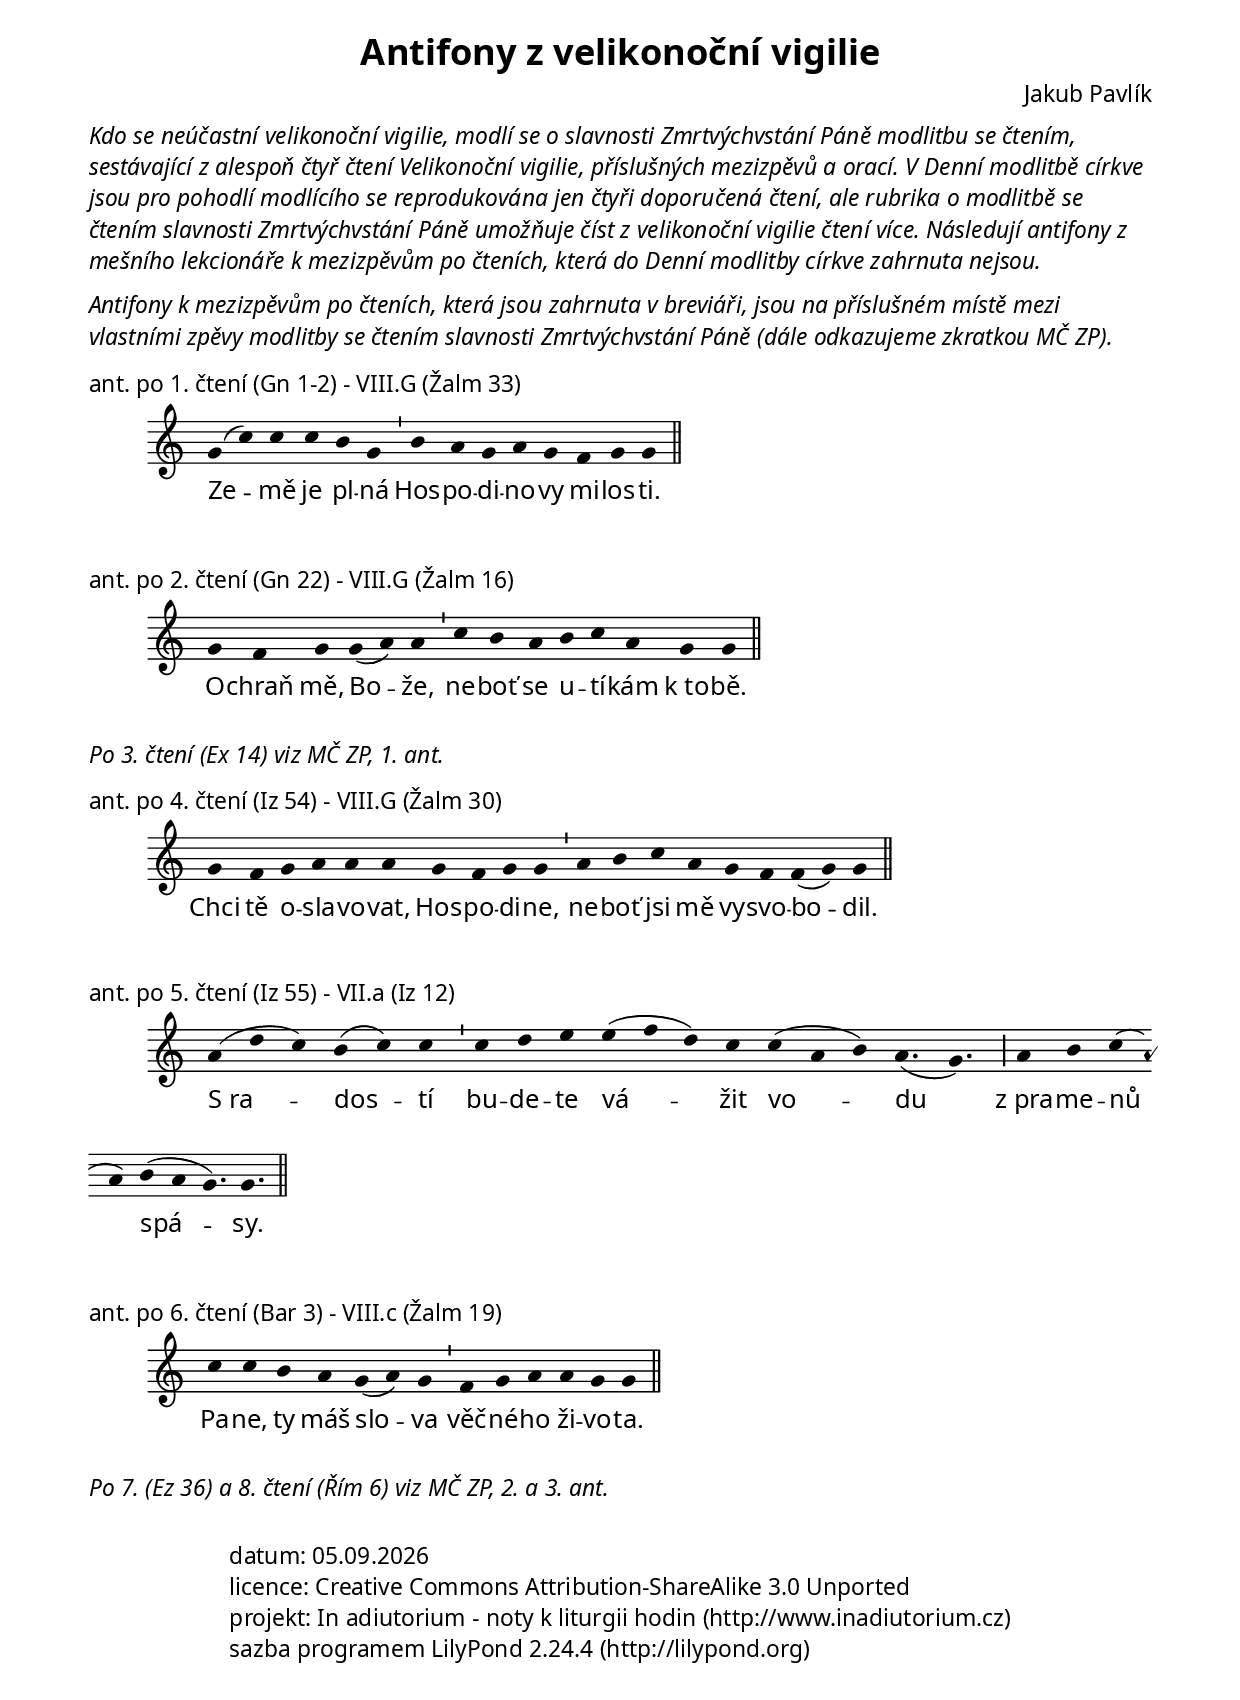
\version "2.19.83"

\include "spolecne.ly"

\header {
  title = "Antifony z velikonoční vigilie"
  composer = "Jakub Pavlík"
}

\markup\wordwrap\italic{
  Kdo se neúčastní velikonoční vigilie, modlí se o slavnosti Zmrtvýchvstání Páně modlitbu se čtením,
  sestávající z alespoň čtyř čtení Velikonoční vigilie, příslušných mezizpěvů a orací.
  V Denní modlitbě církve jsou pro pohodlí modlícího se reprodukována jen čtyři doporučená čtení,
  ale rubrika o modlitbě se čtením slavnosti Zmrtvýchvstání Páně umožňuje číst z velikonoční vigilie čtení více.
  Následují antifony z mešního lekcionáře k mezizpěvům po čteních, která do Denní modlitby církve
  zahrnuta nejsou.
}
\markup\wordwrap\italic{
  Antifony k mezizpěvům po čteních, která jsou zahrnuta v breviáři, jsou na příslušném místě
  mezi vlastními zpěvy modlitby se čtením slavnosti Zmrtvýchvstání Páně
  (dále odkazujeme zkratkou MČ ZP).
}

\score {
  \relative c'' {
    \choralniRezim
    g4( c) c c b g \barMin b a g a g f g g \barFinalis
  }
  \addlyrics {
    Ze -- mě je pl -- ná
    Hos -- po -- di -- no -- vy mi -- los -- ti.
  }
  \header {
    quid = "ant. po 1. čtení (Gn 1-2)"
    modus = "VIII"
    differentia = "G"
    psalmus = "Žalm 33"
    fial = "antifony/velikonoce_tyden1_3utery.ly#rch-a3?-aleluja"
    id = "mc-xa1"
    piece = \markup {\sestavTitulek}
  }
}

\score {
  \relative c'' {
    \choralniRezim
    g4 f g g( a) a \barMin
    c b a b c a g g \barFinalis
  }
  \addlyrics {
    O -- chraň mě, Bo -- že,
    ne -- boť se u -- tí -- kám k_to -- bě.
  }
  \header {
    quid = "ant. po 2. čtení (Gn 22)"
    modus = "VIII"
    differentia = "G"
    psalmus = "Žalm 16"
    id = "mc-xa2"
    piece = \markup {\sestavTitulek}
  }
}

\markup\italic{Po 3. čtení (Ex 14) viz MČ ZP, 1. ant.}

\score {
  \relative c'' {
    \choralniRezim
    g4 f g a a a g f g g \barMin
    a b c a g f f( g) g \barFinalis
  }
  \addlyrics {
    Chci tě o -- sla -- vo -- vat, Hos -- po -- di -- ne,
    ne -- boť jsi mě vy -- svo -- bo -- dil.
  }
  \header {
    quid = "ant. po 4. čtení (Iz 54)"
    modus = "VIII"
    differentia = "G"
    psalmus = "Žalm 30"
    id = "mc-xa4"
    piece = \markup {\sestavTitulek}
  }
}

\score {
  \relative c'' {
    \choralniRezim
    a4( d c) b( c) c \barMin
    c d e e( f d) c c( a b) a4.( g) \barMaior
    a4 b c( a) b( a g4.) g \barFinalis
  }
  \addlyrics {
    S_ra -- dos -- tí
    bu -- de -- te vá -- žit vo -- du
    z_pra -- me -- nů spá -- sy.
  }
  \header {
    quid = "ant. po 5. čtení (Iz 55)"
    modus = "VII"
    differentia = "a"
    psalmus = "Iz 12"
    fial = "antifony/velikonoce_tyden2_5ctvrtek.ly#rch-a2?-aleluja"
    id = "mc-xa5"
    piece = \markup {\sestavTitulek}
  }
}

\score {
  \relative c'' {
    \choralniRezim
    c4 c b a g( a) g \barMin
    f g a a g g \barFinalis
  }
  \addlyrics {
    Pa -- ne, ty máš slo -- va
    věč -- né -- ho ži -- vo -- ta.
  }
  \header {
    quid = "ant. po 6. čtení (Bar 3)"
    modus = "VIII"
    differentia = "c"
    psalmus = "Žalm 19"
    id = "mc-xa6"
    piece = \markup {\sestavTitulek}
  }
}

\markup\italic{Po 7. (Ez 36) a 8. čtení (Řím 6) viz MČ ZP, 2. a 3. ant.}
